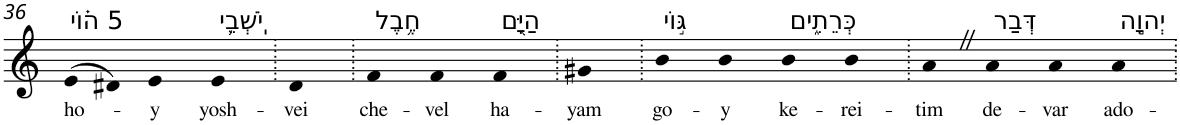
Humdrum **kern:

**kern	**text
*part1	*part1
*staff1	*staff1
*I"Piano	*
*I'Pno	*
!!LO:PB:g=z
*clefG2	*
*k[]	*
=36	=36
!LO:TX:a:t=5 ה֗וֹי	!
!	!LO:LY:b
(>8e	ho-
8d#X)	.
!	!LO:LY:b
4e	-y
!LO:TX:a:t=יֹֽשְׁבֵ֛י	!
!	!LO:LY:b
4e	yosh-
=37.	=37.
!	!LO:LY:b
4d	-vei
=38.	=38.
!LO:TX:a:t=חֶ֥בֶל	!
!	!LO:LY:b
4f	che-
!	!LO:LY:b
4f	-vel
!LO:TX:a:t=הַיָּ֖ם	!
!	!LO:LY:b
4f	ha-
=39.	=39.
!	!LO:LY:b
4g#X	-yam
=40.	=40.
!LO:TX:a:t=גּ֣וֹי	!
!	!LO:LY:b
4b	go-
!	!LO:LY:b
4b	-y
!LO:TX:a:t=כְּרֵתִ֑ים	!
!	!LO:LY:b
4b	ke-
!	!LO:LY:b
4b	-rei-
=41.	=41.
!	!LO:LY:b
4aZ	-tim
!LO:TX:a:t=דְּבַר	!
!	!LO:LY:b
4a	de-
!	!LO:LY:b
4a	-var
!LO:TX:a:t=יְהוָ֣ה	!
!	!LO:LY:b
4a	ado-
=.	=.
*-	*-
